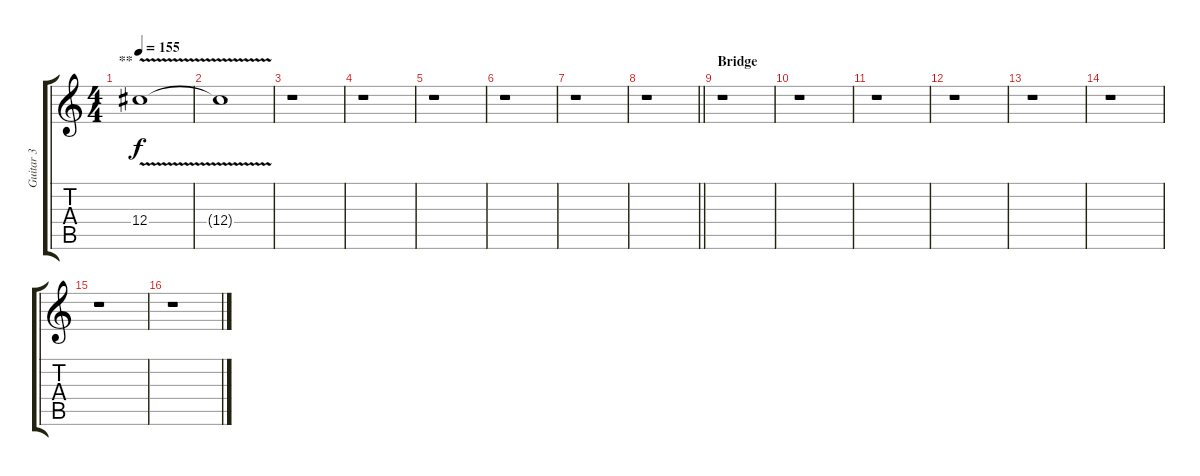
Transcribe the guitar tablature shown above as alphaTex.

\track ("Guitar 3" "Guitar 3") {instrument distortionguitar}
\staff {score tabs}
\tuning (Eb4 Bb3 Gb3 Db3 Ab2 Db2) {hide}
\ts (4 4)
\section ("" "**")
\tempo 155
\clef g2
\ks c
12.4{v}.1{dy f volume 3} |
12.4{t}.1 |
r.1 |
r.1 |
r.1 |
r.1 |
r.1 |
\barLineRight lightlight
r.1 |
\section ("" "Bridge")
r.1 |
r.1 |
r.1 |
r.1 |
r.1 |
r.1 |
r.1 |
r.1
